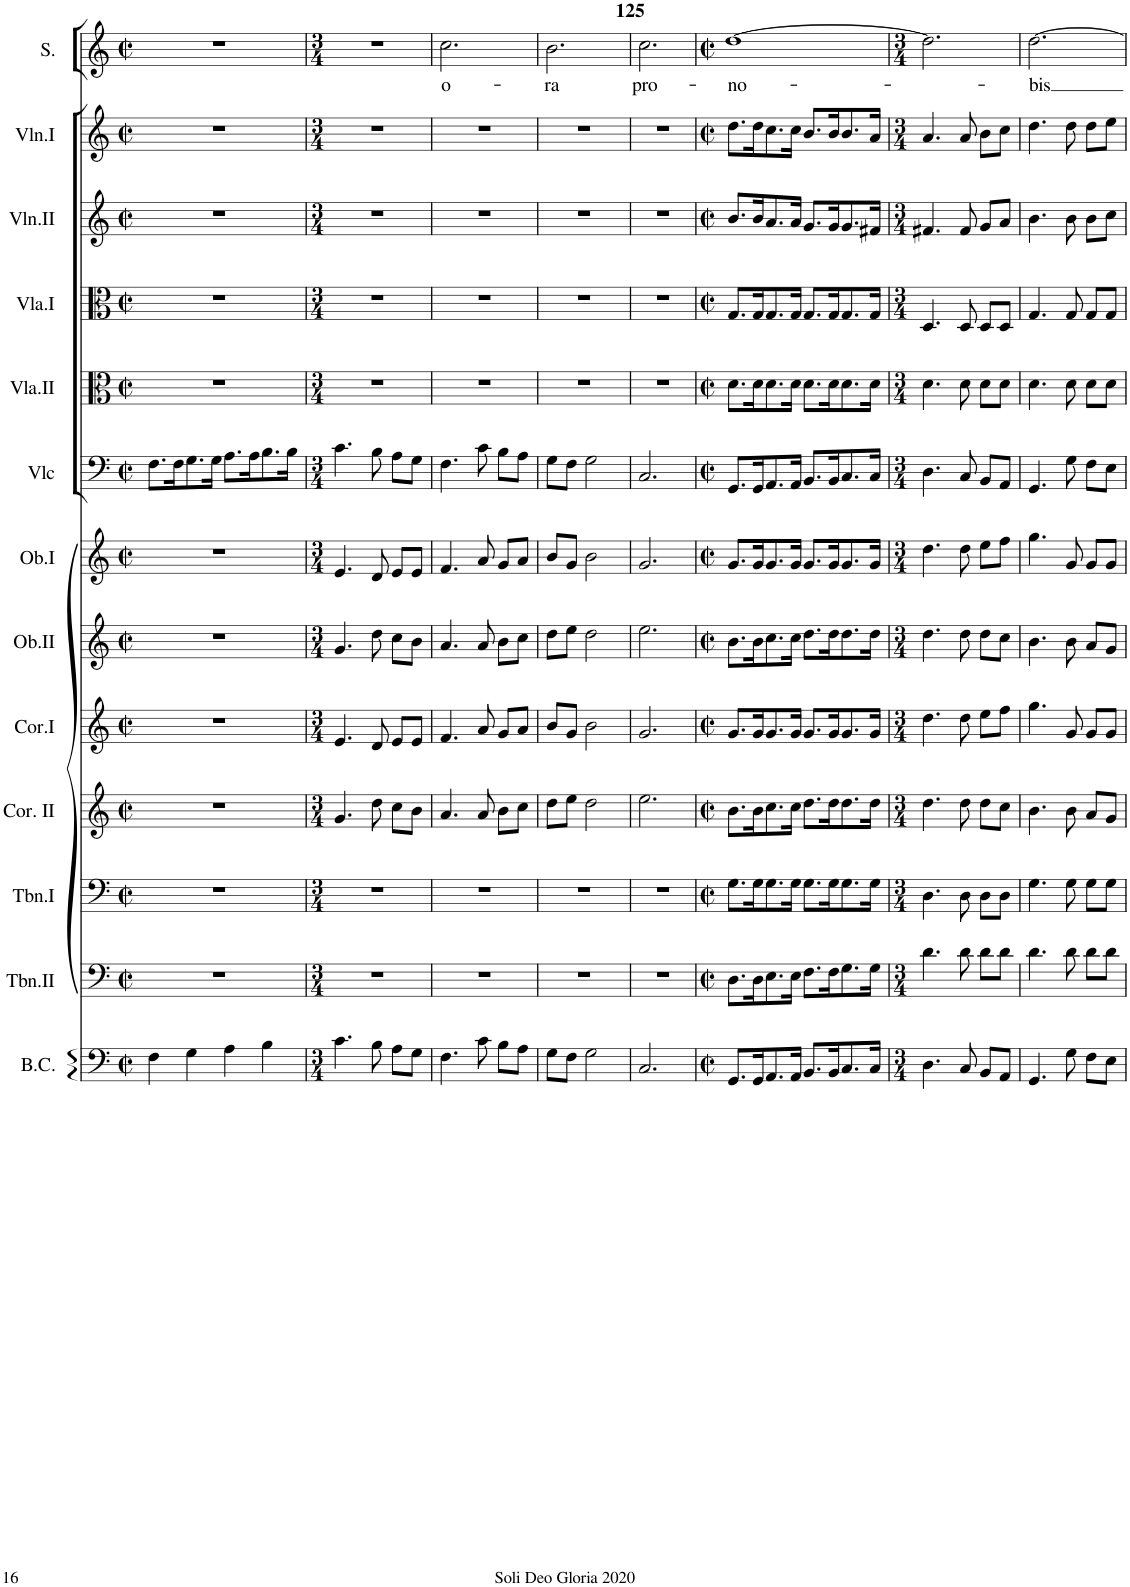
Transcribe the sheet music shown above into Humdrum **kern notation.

**kern	**kern	**kern	**kern	**kern	**kern	**kern	**kern	**kern	**kern	**kern	**kern	**kern	**text
*part13	*part12	*part11	*part10	*part9	*part8	*part7	*part6	*part5	*part4	*part3	*part2	*part1	*part1
*staff13	*staff12	*staff11	*staff10	*staff9	*staff8	*staff7	*staff6	*staff5	*staff4	*staff3	*staff2	*staff1	*staff1
*I"Basse Continue	*I"Trombone II	*I"Trombone I	*I"Cornetto II	*I"Cornetto I	*I"Oboe II	*I"Oboe I	*I"Violoncelle	*I"Viola II	*I"Viola I	*I"Violon II	*I"Violon I	*I"Soprano	*
*I'B.C.	*I'Tbn.II	*I'Tbn.I	*I'Cor. II	*I'Cor.I	*I'Ob.II	*I'Ob.I	*I'Vlc	*I'Vla.II	*I'Vla.I	*I'Vln.II	*I'Vln.I	*I'S.	*
!!LO:PB:g=z
*clefF4	*clefF4	*clefF4	*clefG2	*clefG2	*clefG2	*clefG2	*clefF4	*clefC3	*clefC3	*clefG2	*clefG2	*clefG2	*
*k[]	*k[]	*k[]	*k[]	*k[]	*k[]	*k[]	*k[]	*k[]	*k[]	*k[]	*k[]	*k[]	*
*M2/2	*M2/2	*M2/2	*M2/2	*M2/2	*M2/2	*M2/2	*M2/2	*M2/2	*M2/2	*M2/2	*M2/2	*M2/2	*
*met(c|)	*met(c|)	*met(c|)	*met(c|)	*met(c|)	*met(c|)	*met(c|)	*met(c|)	*met(c|)	*met(c|)	*met(c|)	*met(c|)	*met(c|)	*
=121	=121	=121	=121	=121	=121	=121	=121	=121	=121	=121	=121	=121	=121
4F\	1r	1r	1r	1r	1r	1r	8.F\L	1r	1r	1r	1r	1r	.
.	.	.	.	.	.	.	16F\K	.	.	.	.	.	.
4G\	.	.	.	.	.	.	8.G\	.	.	.	.	.	.
.	.	.	.	.	.	.	16G\Jk	.	.	.	.	.	.
4A\	.	.	.	.	.	.	8.A\L	.	.	.	.	.	.
.	.	.	.	.	.	.	16A\K	.	.	.	.	.	.
4B\	.	.	.	.	.	.	8.B\	.	.	.	.	.	.
.	.	.	.	.	.	.	16B\Jk	.	.	.	.	.	.
=122	=122	=122	=122	=122	=122	=122	=122	=122	=122	=122	=122	=122	=122
*M3/4	*M3/4	*M3/4	*M3/4	*M3/4	*M3/4	*M3/4	*M3/4	*M3/4	*M3/4	*M3/4	*M3/4	*M3/4	*
4.c\	2.r	2.r	4.g/	4.e/	4.g/	4.e/	4.c\	2.r	2.r	2.r	2.r	2.r	.
8B\	.	.	8dd\	8d/	8dd\	8d/	8B\	.	.	.	.	.	.
8A\L	.	.	8cc\L	8e/L	8cc\L	8e/L	8A\L	.	.	.	.	.	.
8G\J	.	.	8b\J	8e/J	8b\J	8e/J	8G\J	.	.	.	.	.	.
=123	=123	=123	=123	=123	=123	=123	=123	=123	=123	=123	=123	=123	=123
!	!	!	!	!	!	!	!	!	!	!	!	!	!LO:LY:b
4.F\	2.r	2.r	4.a/	4.f/	4.a/	4.f/	4.F\	2.r	2.r	2.r	2.r	2.cc\	o-
8c\	.	.	8a/	8a/	8a/	8a/	8c\	.	.	.	.	.	.
8B\L	.	.	8b\L	8g/L	8b\L	8g/L	8B\L	.	.	.	.	.	.
8A\J	.	.	8cc\J	8a/J	8cc\J	8a/J	8A\J	.	.	.	.	.	.
=124	=124	=124	=124	=124	=124	=124	=124	=124	=124	=124	=124	=124	=124
!	!	!	!	!	!	!	!	!	!	!	!	!	!LO:LY:b
8G\L	2.r	2.r	8dd\L	8b/L	8dd\L	8b/L	8G\L	2.r	2.r	2.r	2.r	2.b\	-ra
8F\J	.	.	8ee\J	8g/J	8ee\J	8g/J	8F\J	.	.	.	.	.	.
2G\	.	.	2dd\	2b\	2dd\	2b\	2G\	.	.	.	.	.	.
=125	=125	=125	=125	=125	=125	=125	=125	=125	=125	=125	=125	=125	=125
!	!	!	!	!	!	!	!	!	!	!	!	!	!LO:LY:b
2.C/	2.r	2.r	2.ee\	2.g/	2.ee\	2.g/	2.C/	2.r	2.r	2.r	2.r	2.cc\	pro-
=126	=126	=126	=126	=126	=126	=126	=126	=126	=126	=126	=126	=126	=126
*M2/2	*M2/2	*M2/2	*M2/2	*M2/2	*M2/2	*M2/2	*M2/2	*M2/2	*M2/2	*M2/2	*M2/2	*M2/2	*
*met(c|)	*met(c|)	*met(c|)	*met(c|)	*met(c|)	*met(c|)	*met(c|)	*met(c|)	*met(c|)	*met(c|)	*met(c|)	*met(c|)	*met(c|)	*
!	!	!	!	!	!	!	!	!	!	!	!	!	!LO:LY:b
8.GG/L	8.D\L	8.G\L	8.b\L	8.g/L	8.b\L	8.g/L	8.GG/L	8.d\L	8.G/L	8.b/L	8.dd\L	[1dd	-no-
16GG/K	16D\K	16G\K	16b\K	16g/K	16b\K	16g/K	16GG/K	16d\K	16G/K	16b/K	16dd\K	.	.
8.AA/	8.E\	8.G\	8.cc\	8.g/	8.cc\	8.g/	8.AA/	8.d\	8.G/	8.a/	8.cc\	.	.
16AA/Jk	16E\Jk	16G\Jk	16cc\Jk	16g/Jk	16cc\Jk	16g/Jk	16AA/Jk	16d\Jk	16G/Jk	16a/Jk	16cc\Jk	.	.
8.BB/L	8.F\L	8.G\L	8.dd\L	8.g/L	8.dd\L	8.g/L	8.BB/L	8.d\L	8.G/L	8.g/L	8.b/L	.	.
16BB/K	16F\K	16G\K	16dd\K	16g/K	16dd\K	16g/K	16BB/K	16d\K	16G/K	16g/K	16b/K	.	.
8.C/	8.G\	8.G\	8.dd\	8.g/	8.dd\	8.g/	8.C/	8.d\	8.G/	8.g/	8.b/	.	.
16C/Jk	16G\Jk	16G\Jk	16dd\Jk	16g/Jk	16dd\Jk	16g/Jk	16C/Jk	16d\Jk	16G/Jk	16f#X/Jk	16a/Jk	.	.
=127	=127	=127	=127	=127	=127	=127	=127	=127	=127	=127	=127	=127	=127
*M3/4	*M3/4	*M3/4	*M3/4	*M3/4	*M3/4	*M3/4	*M3/4	*M3/4	*M3/4	*M3/4	*M3/4	*M3/4	*
4.D\	4.d\	4.D\	4.dd\	4.dd\	4.dd\	4.dd\	4.D\	4.d\	4.D/	4.f#X/	4.a/	2.dd\]	.
8C/	8d\	8D\	8dd\	8dd\	8dd\	8dd\	8C/	8d\	8D/	8f#/	8a/	.	.
8BB/L	8d\L	8D\L	8dd\L	8ee\L	8dd\L	8ee\L	8BB/L	8d\L	8D/L	8g/L	8b\L	.	.
8AA/J	8d\J	8D\J	8cc\J	8ff\J	8cc\J	8ff\J	8AA/J	8d\J	8D/J	8a/J	8cc\J	.	.
=128	=128	=128	=128	=128	=128	=128	=128	=128	=128	=128	=128	=128	=128
!	!	!	!	!	!	!	!	!	!	!	!	!	!LO:LY:b
4.GG/	4.d\	4.G\	4.b\	4.gg\	4.b\	4.gg\	4.GG/	4.d\	4.G/	4.b\	4.dd\	[2.dd\	-bis
8G\	8d\	8G\	8b\	8g/	8b\	8g/	8G\	8d\	8G/	8b\	8dd\	.	.
8F\L	8d\L	8G\L	8a/L	8g/L	8a/L	8g/L	8F\L	8d\L	8G/L	8b\L	8dd\L	.	.
8E\J	8d\J	8G\J	8g/J	8g/J	8g/J	8g/J	8E\J	8d\J	8G/J	8cc\J	8ee\J	.	.
=	=	=	=	=	=	=	=	=	=	=	=	=	=
*-	*-	*-	*-	*-	*-	*-	*-	*-	*-	*-	*-	*-	*-
